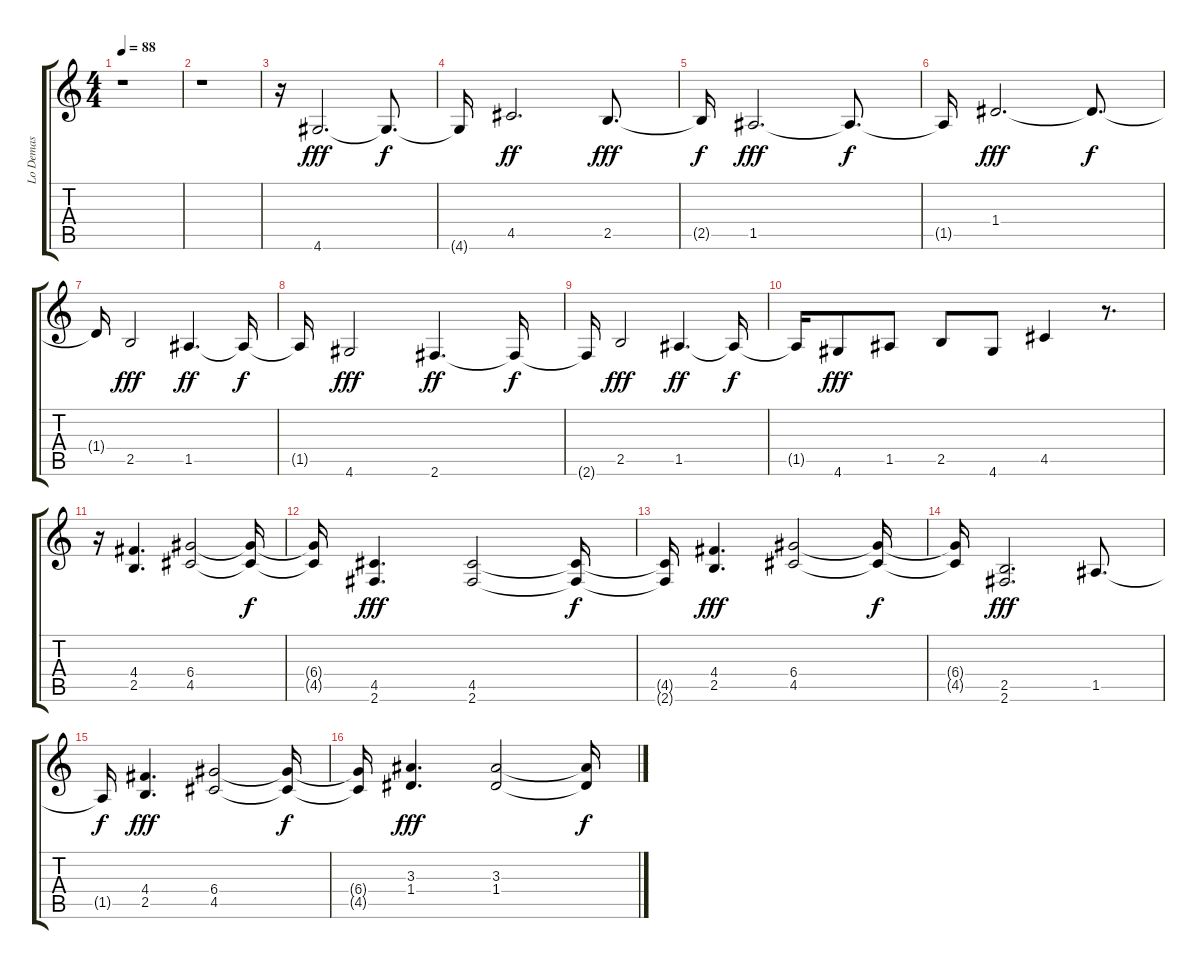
\track ("Lo Demas" "Lo Demas") {instrument distortionguitar}
\staff {score tabs}
\tuning (E4 B3 G3 D3 A2 E2) {hide}
\ts (4 4)
\tempo 88
\clef g2
\ks c
r.1{dy f} |
r.1 |
r.16 4.6.2{d dy fff} 4.6{t}.8{d dy f} |
4.6{t}.16 4.5.2{d dy ff} 2.5.8{d dy fff} |
2.5{t}.16{dy f} 1.5.2{d dy fff} 1.5{t}.8{d dy f} |
1.5{t}.16 1.4.2{d dy fff} 1.4{t}.8{d dy f} |
1.4{t}.16 2.5.2{dy fff} 1.5.4{d dy ff} 1.5{t}.16{dy f} |
1.5{t}.16 4.6.2{dy fff} 2.6.4{d dy ff} 2.6{t}.16{dy f} |
2.6{t}.16 2.5.2{dy fff} 1.5.4{d dy ff} 1.5{t}.16{dy f} |
1.5{t}.16 4.6.8{dy fff} 1.5.8 2.5.8 4.6.8 4.5.4 r.8{d} |
r.16 (4.4 2.5).4{d} (6.4 4.5).2 (6.4{t} 4.5{t}).16{dy f} |
(6.4{t} 4.5{t}).16 (4.5 2.6).4{d dy fff} (4.5 2.6).2 (4.5{t} 2.6{t}).16{dy f} |
(4.5{t} 2.6{t}).16 (4.4 2.5).4{d dy fff} (6.4 4.5).2 (6.4{t} 4.5{t}).16{dy f} |
(6.4{t} 4.5{t}).16 (2.5 2.6).2{d dy fff} 1.5.8{d} |
1.5{t}.16{dy f} (4.4 2.5).4{d dy fff} (6.4 4.5).2 (6.4{t} 4.5{t}).16{dy f} |
(6.4{t} 4.5{t}).16 (3.3 1.4).4{d dy fff} (3.3 1.4).2 (3.3{t} 1.4{t}).16{dy f}
